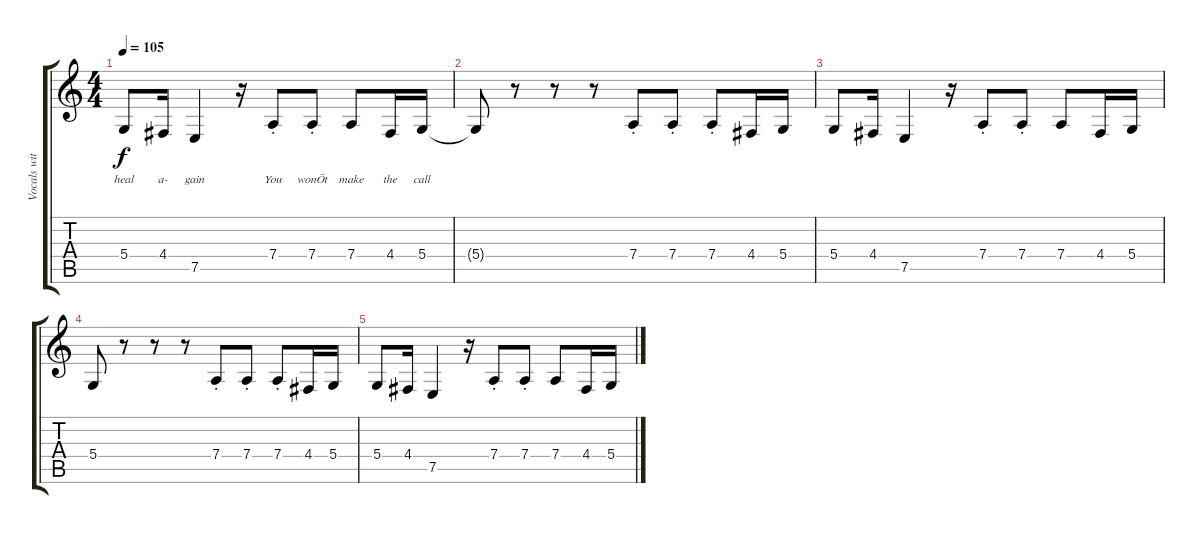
\track ("Vocals with Lyrics" "Vocals wit") {instrument flute}
\staff {score tabs}
\tuning (E4 B3 G3 D3 A2 E2) {hide}
\ts (4 4)
\tempo 105
\clef g2
\ks c
5.4.8{lyrics (0 "") lyrics (1 "heal") lyrics (2 "") lyrics (3 "") lyrics (4 "") dy f} 4.4.16{lyrics (0 "") lyrics (1 "a-") lyrics (2 "") lyrics (3 "") lyrics (4 "")} 7.5.4{lyrics (0 "") lyrics (1 "gain") lyrics (2 "") lyrics (3 "") lyrics (4 "")} r.16 7.4{st}.8{lyrics (0 "") lyrics (1 "You") lyrics (2 "") lyrics (3 "") lyrics (4 "")} 7.4{st}.8{lyrics (0 "") lyrics (1 "wonÕt") lyrics (2 "") lyrics (3 "") lyrics (4 "")} 7.4.8{lyrics (0 "") lyrics (1 "make") lyrics (2 "") lyrics (3 "") lyrics (4 "")} 4.4.16{lyrics (0 "") lyrics (1 "the") lyrics (2 "") lyrics (3 "") lyrics (4 "")} 5.4.16{lyrics (0 "") lyrics (1 "call") lyrics (2 "") lyrics (3 "") lyrics (4 "")} |
5.4{t}.8 r.8 r.8 r.8 7.4{st}.8 7.4{st}.8 7.4{st}.8 4.4.16 5.4.16 |
5.4.8 4.4.16 7.5.4 r.16 7.4{st}.8 7.4{st}.8 7.4.8 4.4.16 5.4.16 |
5.4.8 r.8 r.8 r.8 7.4{st}.8 7.4{st}.8 7.4{st}.8 4.4.16 5.4.16 |
5.4.8 4.4.16 7.5.4 r.16 7.4{st}.8 7.4{st}.8 7.4.8 4.4.16 5.4.16
